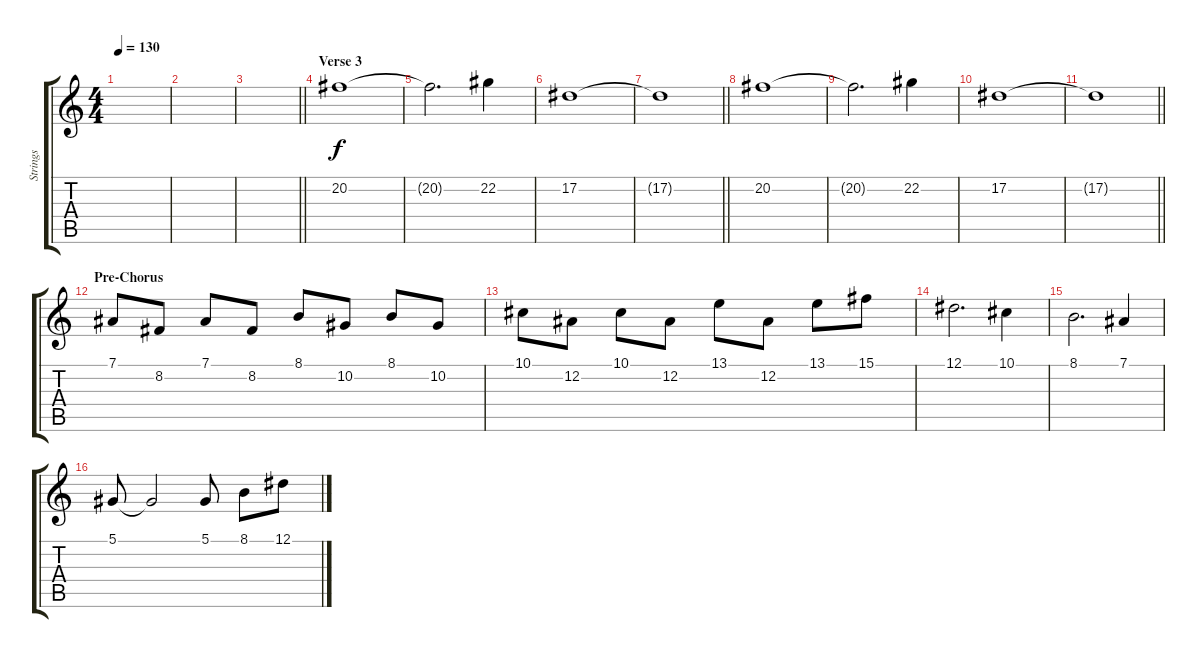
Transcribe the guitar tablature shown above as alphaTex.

\track ("Strings" "Strings") {instrument stringensemble1}
\staff {score tabs}
\tuning (Eb4 Bb3 Gb3 Db3 Ab2 Eb2) {hide}
\ts (4 4)
\tempo 130
\clef g2
\ks c
|
|
\barLineRight lightlight
|
\section ("" "Verse 3")
20.2.1 |
20.2{t}.2{d} 22.2.4 |
17.2.1 |
\barLineRight lightlight
17.2{t}.1 |
20.2.1 |
20.2{t}.2{d} 22.2.4 |
17.2.1 |
\barLineRight lightlight
17.2{t}.1 |
\section ("" "Pre-Chorus")
7.1.8 8.2.8 7.1.8 8.2.8 8.1.8 10.2.8 8.1.8 10.2.8 |
10.1.8 12.2.8 10.1.8 12.2.8 13.1.8 12.2.8 13.1.8 15.1.8 |
12.1.2{d} 10.1.4 |
8.1.2{d} 7.1.4 |
5.1.8 5.1{t}.2 5.1.8 8.1.8 12.1.8
